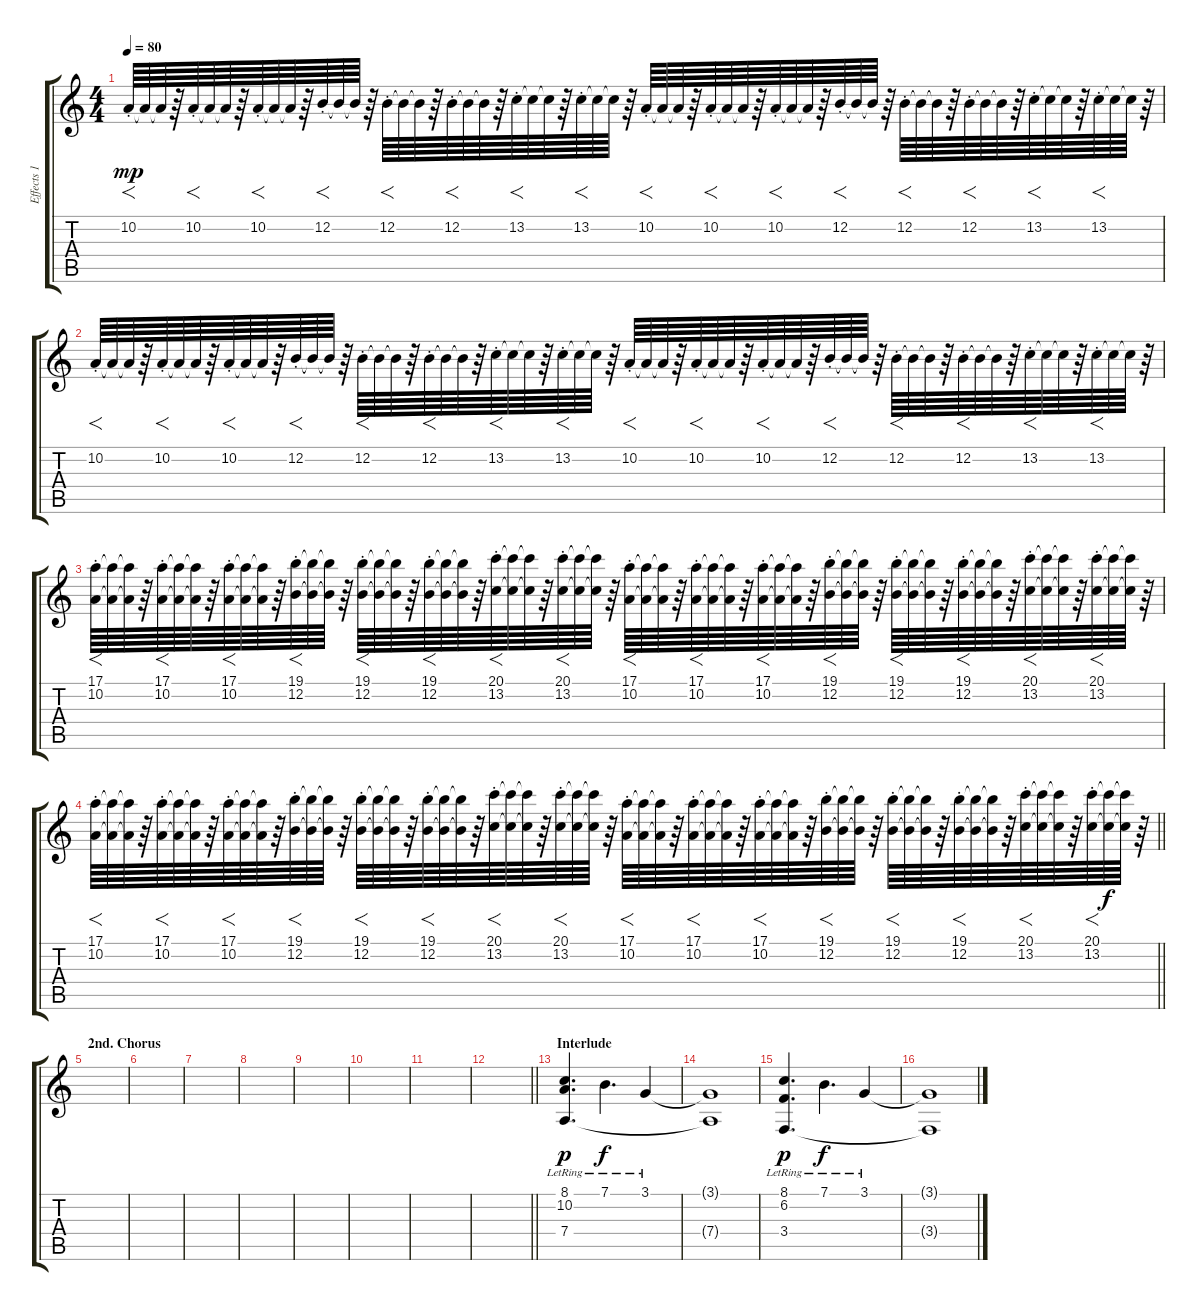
\track ("Effects 1" "Effects 1") {instrument orchestralharp}
\staff {score tabs}
\tuning (E4 B3 G3 D3 A2 E2) {hide}
\ts (4 4)
\tempo 80
\clef g2
\ks c
10.2{st}.64{f dy mp volume 3 instrument lead2sawtooth} 10.2{t}.64{volume 5} 10.2{t}.64{volume 7} r.64{volume 13} 10.2{st}.64{f volume 3 instrument lead2sawtooth} 10.2{t}.64{volume 5} 10.2{t}.64{volume 7} r.64{volume 13} 10.2{st}.64{f volume 3 instrument lead2sawtooth} 10.2{t}.64{volume 5} 10.2{t}.64{volume 7} r.64{volume 13} 12.2{st}.64{f volume 3 instrument lead2sawtooth} 12.2{t}.64{volume 5} 12.2{t}.64{volume 7} r.64{volume 13} 12.2{st}.64{f volume 3 instrument lead2sawtooth} 12.2{t}.64{volume 5} 12.2{t}.64{volume 7} r.64{volume 13} 12.2{st}.64{f volume 3 instrument lead2sawtooth} 12.2{t}.64{volume 5} 12.2{t}.64{volume 7} r.64{volume 13} 13.2{st}.64{f volume 3 instrument lead2sawtooth} 13.2{t}.64{volume 5} 13.2{t}.64{volume 7} r.64{volume 13} 13.2{st}.64{f volume 3 instrument lead2sawtooth} 13.2{t}.64{volume 5} 13.2{t}.64{volume 7} r.64{volume 13} 10.2{st}.64{f volume 3 instrument lead2sawtooth} 10.2{t}.64{volume 5} 10.2{t}.64{volume 7} r.64{volume 13} 10.2{st}.64{f volume 3 instrument lead2sawtooth} 10.2{t}.64{volume 5} 10.2{t}.64{volume 7} r.64{volume 13} 10.2{st}.64{f volume 3 instrument lead2sawtooth} 10.2{t}.64{volume 5} 10.2{t}.64{volume 7} r.64{volume 13} 12.2{st}.64{f volume 3 instrument lead2sawtooth} 12.2{t}.64{volume 5} 12.2{t}.64{volume 7} r.64{volume 13} 12.2{st}.64{f volume 3 instrument lead2sawtooth} 12.2{t}.64{volume 5} 12.2{t}.64{volume 7} r.64{volume 13} 12.2{st}.64{f volume 3 instrument lead2sawtooth} 12.2{t}.64{volume 5} 12.2{t}.64{volume 7} r.64{volume 13} 13.2{st}.64{f volume 3 instrument lead2sawtooth} 13.2{t}.64{volume 5} 13.2{t}.64{volume 7} r.64{volume 13} 13.2{st}.64{f volume 3 instrument lead2sawtooth} 13.2{t}.64{volume 5} 13.2{t}.64{volume 7} r.64{volume 13} |
10.2{st}.64{f volume 3 instrument lead2sawtooth} 10.2{t}.64{volume 5} 10.2{t}.64{volume 7} r.64{volume 13} 10.2{st}.64{f volume 3 instrument lead2sawtooth} 10.2{t}.64{volume 5} 10.2{t}.64{volume 7} r.64{volume 13} 10.2{st}.64{f volume 3 instrument lead2sawtooth} 10.2{t}.64{volume 5} 10.2{t}.64{volume 7} r.64{volume 13} 12.2{st}.64{f volume 3 instrument lead2sawtooth} 12.2{t}.64{volume 5} 12.2{t}.64{volume 7} r.64{volume 13} 12.2{st}.64{f volume 3 instrument lead2sawtooth} 12.2{t}.64{volume 5} 12.2{t}.64{volume 7} r.64{volume 13} 12.2{st}.64{f volume 3 instrument lead2sawtooth} 12.2{t}.64{volume 5} 12.2{t}.64{volume 7} r.64{volume 13} 13.2{st}.64{f volume 3 instrument lead2sawtooth} 13.2{t}.64{volume 5} 13.2{t}.64{volume 7} r.64{volume 13} 13.2{st}.64{f volume 3 instrument lead2sawtooth} 13.2{t}.64{volume 5} 13.2{t}.64{volume 7} r.64{volume 13} 10.2{st}.64{f volume 3 instrument lead2sawtooth} 10.2{t}.64{volume 5} 10.2{t}.64{volume 7} r.64{volume 13} 10.2{st}.64{f volume 3 instrument lead2sawtooth} 10.2{t}.64{volume 5} 10.2{t}.64{volume 7} r.64{volume 13} 10.2{st}.64{f volume 3 instrument lead2sawtooth} 10.2{t}.64{volume 5} 10.2{t}.64{volume 7} r.64{volume 13} 12.2{st}.64{f volume 3 instrument lead2sawtooth} 12.2{t}.64{volume 5} 12.2{t}.64{volume 7} r.64{volume 13} 12.2{st}.64{f volume 3 instrument lead2sawtooth} 12.2{t}.64{volume 5} 12.2{t}.64{volume 7} r.64{volume 13} 12.2{st}.64{f volume 3 instrument lead2sawtooth} 12.2{t}.64{volume 5} 12.2{t}.64{volume 7} r.64{volume 13} 13.2{st}.64{f volume 3 instrument lead2sawtooth} 13.2{t}.64{volume 5} 13.2{t}.64{volume 7} r.64{volume 13} 13.2{st}.64{f volume 3 instrument lead2sawtooth} 13.2{t}.64{volume 5} 13.2{t}.64{volume 7} r.64{volume 13} |
(17.1 10.2{st}).64{f volume 3 instrument lead2sawtooth} (17.1{t} 10.2{t}).64{volume 5} (17.1{t} 10.2{t}).64{volume 7} r.64{volume 13} (17.1 10.2{st}).64{f volume 3 instrument lead2sawtooth} (17.1{t} 10.2{t}).64{volume 5} (17.1{t} 10.2{t}).64{volume 7} r.64{volume 13} (17.1 10.2{st}).64{f volume 3 instrument lead2sawtooth} (17.1{t} 10.2{t}).64{volume 5} (17.1{t} 10.2{t}).64{volume 7} r.64{volume 13} (19.1 12.2{st}).64{f volume 3 instrument lead2sawtooth} (19.1{t} 12.2{t}).64{volume 5} (19.1{t} 12.2{t}).64{volume 7} r.64{volume 13} (19.1 12.2{st}).64{f volume 3 instrument lead2sawtooth} (19.1{t} 12.2{t}).64{volume 5} (19.1{t} 12.2{t}).64{volume 7} r.64{volume 13} (19.1 12.2{st}).64{f volume 3 instrument lead2sawtooth} (19.1{t} 12.2{t}).64{volume 5} (19.1{t} 12.2{t}).64{volume 7} r.64{volume 13} (20.1 13.2{st}).64{f volume 3 instrument lead2sawtooth} (20.1{t} 13.2{t}).64{volume 5} (20.1{t} 13.2{t}).64{volume 7} r.64{volume 13} (20.1 13.2{st}).64{f volume 3 instrument lead2sawtooth} (20.1{t} 13.2{t}).64{volume 5} (20.1{t} 13.2{t}).64{volume 7} r.64{volume 13} (17.1 10.2{st}).64{f volume 3 instrument lead2sawtooth} (17.1{t} 10.2{t}).64{volume 5} (17.1{t} 10.2{t}).64{volume 7} r.64{volume 13} (17.1 10.2{st}).64{f volume 3 instrument lead2sawtooth} (17.1{t} 10.2{t}).64{volume 5} (17.1{t} 10.2{t}).64{volume 7} r.64{volume 13} (17.1 10.2{st}).64{f volume 3 instrument lead2sawtooth} (17.1{t} 10.2{t}).64{volume 5} (17.1{t} 10.2{t}).64{volume 7} r.64{volume 13} (19.1 12.2{st}).64{f volume 3 instrument lead2sawtooth} (19.1{t} 12.2{t}).64{volume 5} (19.1{t} 12.2{t}).64{volume 7} r.64{volume 13} (19.1 12.2{st}).64{f volume 3 instrument lead2sawtooth} (19.1{t} 12.2{t}).64{volume 5} (19.1{t} 12.2{t}).64{volume 7} r.64{volume 13} (19.1 12.2{st}).64{f volume 3 instrument lead2sawtooth} (19.1{t} 12.2{t}).64{volume 5} (19.1{t} 12.2{t}).64{volume 7} r.64{volume 13} (20.1 13.2{st}).64{f volume 3 instrument lead2sawtooth} (20.1{t} 13.2{t}).64{volume 5} (20.1{t} 13.2{t}).64{volume 7} r.64{volume 13} (20.1 13.2{st}).64{f volume 3 instrument lead2sawtooth} (20.1{t} 13.2{t}).64{volume 5} (20.1{t} 13.2{t}).64{volume 7} r.64{volume 13} |
\barLineRight lightlight
(17.1 10.2{st}).64{f volume 3 instrument lead2sawtooth} (17.1{t} 10.2{t}).64{volume 5} (17.1{t} 10.2{t}).64{volume 7} r.64{volume 13} (17.1 10.2{st}).64{f volume 3 instrument lead2sawtooth} (17.1{t} 10.2{t}).64{volume 5} (17.1{t} 10.2{t}).64{volume 7} r.64{volume 13} (17.1 10.2{st}).64{f volume 3 instrument lead2sawtooth} (17.1{t} 10.2{t}).64{volume 5} (17.1{t} 10.2{t}).64{volume 7} r.64{volume 13} (19.1 12.2{st}).64{f volume 3 instrument lead2sawtooth} (19.1{t} 12.2{t}).64{volume 5} (19.1{t} 12.2{t}).64{volume 7} r.64{volume 13} (19.1 12.2{st}).64{f volume 3 instrument lead2sawtooth} (19.1{t} 12.2{t}).64{volume 5} (19.1{t} 12.2{t}).64{volume 7} r.64{volume 13} (19.1 12.2{st}).64{f volume 3 instrument lead2sawtooth} (19.1{t} 12.2{t}).64{volume 5} (19.1{t} 12.2{t}).64{volume 7} r.64{volume 13} (20.1 13.2{st}).64{f volume 3 instrument lead2sawtooth} (20.1{t} 13.2{t}).64{volume 5} (20.1{t} 13.2{t}).64{volume 7} r.64{volume 13} (20.1 13.2{st}).64{f volume 3 instrument lead2sawtooth} (20.1{t} 13.2{t}).64{volume 5} (20.1{t} 13.2{t}).64{volume 7} r.64{volume 13} (17.1 10.2{st}).64{f volume 3 instrument lead2sawtooth} (17.1{t} 10.2{t}).64{volume 5} (17.1{t} 10.2{t}).64{volume 7} r.64{volume 13} (17.1 10.2{st}).64{f volume 3 instrument lead2sawtooth} (17.1{t} 10.2{t}).64{volume 5} (17.1{t} 10.2{t}).64{volume 7} r.64{volume 13} (17.1 10.2{st}).64{f volume 3 instrument lead2sawtooth} (17.1{t} 10.2{t}).64{volume 5} (17.1{t} 10.2{t}).64{volume 7} r.64{volume 13} (19.1 12.2{st}).64{f volume 3 instrument lead2sawtooth} (19.1{t} 12.2{t}).64{volume 5} (19.1{t} 12.2{t}).64{volume 7} r.64{volume 13} (19.1 12.2{st}).64{f volume 3 instrument lead2sawtooth} (19.1{t} 12.2{t}).64{volume 5} (19.1{t} 12.2{t}).64{volume 7} r.64{volume 13} (19.1 12.2{st}).64{f volume 3 instrument lead2sawtooth} (19.1{t} 12.2{t}).64{volume 5} (19.1{t} 12.2{t}).64{volume 7} r.64{volume 13} (20.1 13.2{st}).64{f volume 3 instrument lead2sawtooth} (20.1{t} 13.2{t}).64{volume 5} (20.1{t} 13.2{t}).64{volume 7} r.64{volume 13} (20.1 13.2{st}).64{f volume 3 instrument lead2sawtooth} (20.1{t} 13.2{t}).64{dy f volume 5} (20.1{t} 13.2{t}).64{volume 7} r.64{volume 13} |
\section ("" "2nd. Chorus")
|
|
|
|
|
|
|
\barLineRight lightlight
|
\section ("" "Interlude")
(8.1{lr} 10.2{lr} 7.4{lr}).4{d dy p volume 7 instrument orchestralharp} 7.1{lr}.4{d dy f} 3.1{lr}.4 |
(3.1{t} 7.4{t}).1 |
(8.1{lr} 6.2{lr} 3.4{lr}).4{d dy p} 7.1{lr}.4{d dy f} 3.1{lr}.4 |
(3.1{t} 3.4{t}).1
